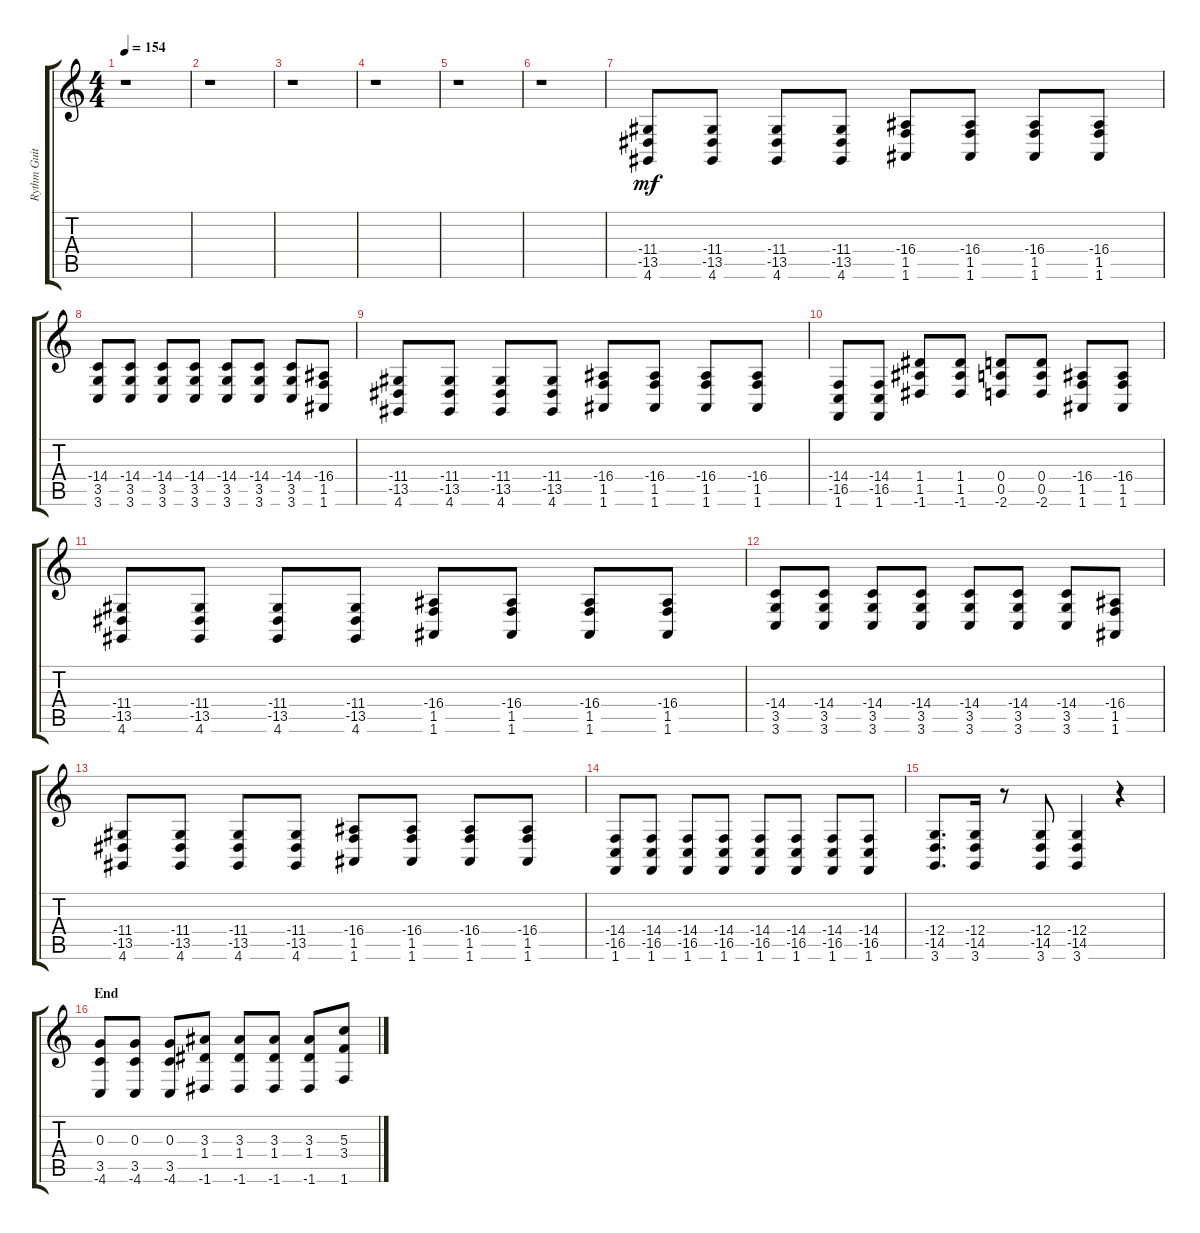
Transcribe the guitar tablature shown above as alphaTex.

\track ("Rythm Guitar" "Rythm Guit") {instrument overdrivenguitar}
\staff {score tabs}
\tuning (E4 B3 G3 D3 A2 E2) {hide}
\ts (4 4)
\tempo 154
\clef g2
\ks c
r.1{dy mf} |
r.1 |
r.1 |
r.1 |
r.1 |
r.1 |
(-11.4 -13.5 4.6).8 (-11.4 -13.5 4.6).8 (-11.4 -13.5 4.6).8 (-11.4 -13.5 4.6).8 (-16.4 1.5 1.6).8 (-16.4 1.5 1.6).8 (-16.4 1.5 1.6).8 (-16.4 1.5 1.6).8 |
(-14.4 3.5 3.6).8 (-14.4 3.5 3.6).8 (-14.4 3.5 3.6).8 (-14.4 3.5 3.6).8 (-14.4 3.5 3.6).8 (-14.4 3.5 3.6).8 (-14.4 3.5 3.6).8 (-16.4 1.5 1.6).8 |
(-11.4 -13.5 4.6).8 (-11.4 -13.5 4.6).8 (-11.4 -13.5 4.6).8 (-11.4 -13.5 4.6).8 (-16.4 1.5 1.6).8 (-16.4 1.5 1.6).8 (-16.4 1.5 1.6).8 (-16.4 1.5 1.6).8 |
(-14.4 -16.5 1.6).8 (-14.4 -16.5 1.6).8 (1.4 1.5 -1.6).8 (1.4 1.5 -1.6).8 (0.4 0.5 -2.6).8 (0.4 0.5 -2.6).8 (-16.4 1.5 1.6).8 (-16.4 1.5 1.6).8 |
(-11.4 -13.5 4.6).8 (-11.4 -13.5 4.6).8 (-11.4 -13.5 4.6).8 (-11.4 -13.5 4.6).8 (-16.4 1.5 1.6).8 (-16.4 1.5 1.6).8 (-16.4 1.5 1.6).8 (-16.4 1.5 1.6).8 |
(-14.4 3.5 3.6).8 (-14.4 3.5 3.6).8 (-14.4 3.5 3.6).8 (-14.4 3.5 3.6).8 (-14.4 3.5 3.6).8 (-14.4 3.5 3.6).8 (-14.4 3.5 3.6).8 (-16.4 1.5 1.6).8 |
(-11.4 -13.5 4.6).8 (-11.4 -13.5 4.6).8 (-11.4 -13.5 4.6).8 (-11.4 -13.5 4.6).8 (-16.4 1.5 1.6).8 (-16.4 1.5 1.6).8 (-16.4 1.5 1.6).8 (-16.4 1.5 1.6).8 |
(-14.4 -16.5 1.6).8 (-14.4 -16.5 1.6).8 (-14.4 -16.5 1.6).8 (-14.4 -16.5 1.6).8 (-14.4 -16.5 1.6).8 (-14.4 -16.5 1.6).8 (-14.4 -16.5 1.6).8 (-14.4 -16.5 1.6).8 |
(-12.4 -14.5 3.6).8{d} (-12.4 -14.5 3.6).16 r.8 (-12.4 -14.5 3.6).8 (-12.4 -14.5 3.6).4 r.4 |
\section ("" "End")
(0.3 3.5 -4.6).8 (0.3 3.5 -4.6).8 (0.3 3.5 -4.6).8 (3.3 1.4 -1.6).8 (3.3 1.4 -1.6).8 (3.3 1.4 -1.6).8 (3.3 1.4 -1.6).8 (5.3 3.4 1.6).8
